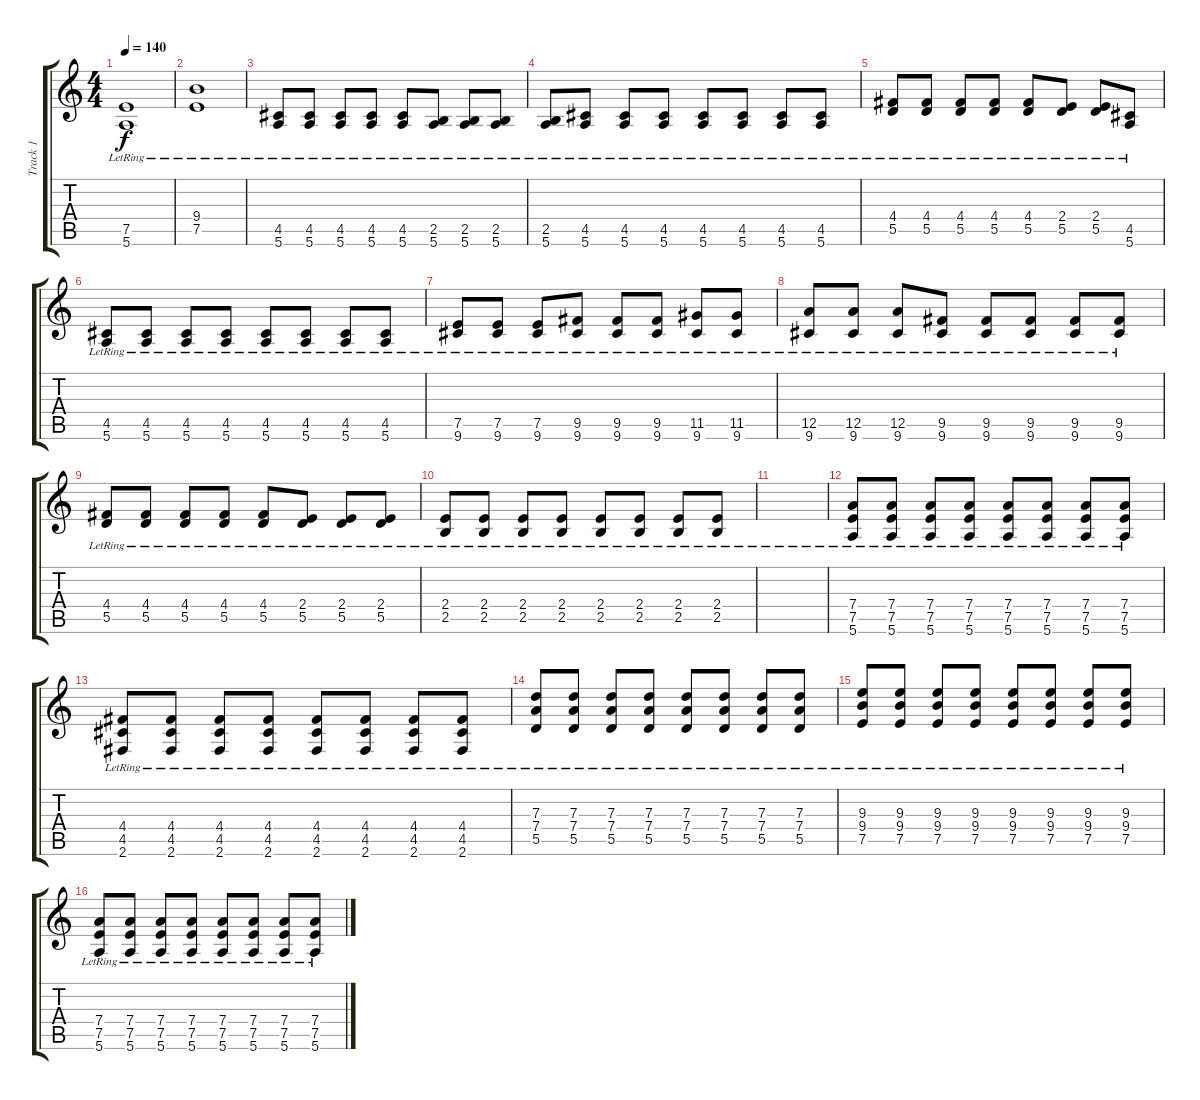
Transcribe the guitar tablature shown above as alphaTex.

\track ("Track 1" "Track 1") {instrument acousticguitarnylon}
\staff {score tabs}
\tuning (E4 B3 G3 D3 A2 E2) {hide}
\ts (4 4)
\tempo 140
\clef g2
\ks c
(7.5{lr} 5.6{lr}).1{dy f} |
(9.4{lr} 7.5{lr}).1 |
(4.5{lr} 5.6{lr}).8 (4.5{lr} 5.6{lr}).8 (4.5{lr} 5.6{lr}).8 (4.5{lr} 5.6{lr}).8 (4.5{lr} 5.6{lr}).8 (2.5{lr} 5.6{lr}).8 (2.5{lr} 5.6{lr}).8 (2.5{lr} 5.6{lr}).8 |
(2.5{lr} 5.6{lr}).8 (4.5{lr} 5.6{lr}).8 (4.5{lr} 5.6{lr}).8 (4.5{lr} 5.6{lr}).8 (4.5{lr} 5.6{lr}).8 (4.5{lr} 5.6{lr}).8 (4.5{lr} 5.6{lr}).8 (4.5{lr} 5.6{lr}).8 |
(4.4{lr} 5.5{lr}).8 (4.4{lr} 5.5{lr}).8 (4.4{lr} 5.5{lr}).8 (4.4{lr} 5.5{lr}).8 (4.4{lr} 5.5{lr}).8 (2.4{lr} 5.5{lr}).8 (2.4{lr} 5.5{lr}).8 (4.5{lr} 5.6{lr}).8 |
(4.5{lr} 5.6{lr}).8 (4.5{lr} 5.6{lr}).8 (4.5{lr} 5.6{lr}).8 (4.5{lr} 5.6{lr}).8 (4.5{lr} 5.6{lr}).8 (4.5{lr} 5.6{lr}).8 (4.5{lr} 5.6{lr}).8 (4.5{lr} 5.6{lr}).8 |
(7.5{lr} 9.6{lr}).8 (7.5{lr} 9.6{lr}).8 (7.5{lr} 9.6{lr}).8 (9.5{lr} 9.6{lr}).8 (9.5{lr} 9.6{lr}).8 (9.5{lr} 9.6{lr}).8 (11.5{lr} 9.6{lr}).8 (11.5{lr} 9.6{lr}).8 |
(12.5{lr} 9.6{lr}).8 (12.5{lr} 9.6{lr}).8 (12.5{lr} 9.6{lr}).8 (9.5{lr} 9.6{lr}).8 (9.5{lr} 9.6{lr}).8 (9.5{lr} 9.6{lr}).8 (9.5{lr} 9.6{lr}).8 (9.5{lr} 9.6).8 |
(4.4{lr} 5.5{lr}).8 (4.4{lr} 5.5{lr}).8 (4.4{lr} 5.5{lr}).8 (4.4{lr} 5.5{lr}).8 (4.4{lr} 5.5{lr}).8 (2.4{lr} 5.5{lr}).8 (2.4{lr} 5.5{lr}).8 (2.4{lr} 5.5{lr}).8 |
(2.4 2.5{lr}).8 (2.4 2.5{lr}).8 (2.4 2.5{lr}).8 (2.4 2.5{lr}).8 (2.4 2.5{lr}).8 (2.4 2.5{lr}).8 (2.4 2.5{lr}).8 (2.4 2.5{lr}).8 |
|
(7.4{lr} 7.5{lr} 5.6{lr}).8 (7.4{lr} 7.5{lr} 5.6{lr}).8 (7.4{lr} 7.5{lr} 5.6{lr}).8 (7.4{lr} 7.5{lr} 5.6{lr}).8 (7.4{lr} 7.5{lr} 5.6{lr}).8 (7.4{lr} 7.5{lr} 5.6{lr}).8 (7.4{lr} 7.5{lr} 5.6{lr}).8 (7.4{lr} 7.5{lr} 5.6{lr}).8 |
(4.4{lr} 4.5{lr} 2.6{lr}).8 (4.4{lr} 4.5{lr} 2.6{lr}).8 (4.4{lr} 4.5{lr} 2.6{lr}).8 (4.4{lr} 4.5{lr} 2.6{lr}).8 (4.4{lr} 4.5{lr} 2.6{lr}).8 (4.4{lr} 4.5{lr} 2.6{lr}).8 (4.4{lr} 4.5{lr} 2.6{lr}).8 (4.4{lr} 4.5{lr} 2.6{lr}).8 |
(7.3{lr} 7.4{lr} 5.5{lr}).8 (7.3{lr} 7.4{lr} 5.5{lr}).8 (7.3{lr} 7.4{lr} 5.5{lr}).8 (7.3{lr} 7.4{lr} 5.5{lr}).8 (7.3{lr} 7.4{lr} 5.5{lr}).8 (7.3{lr} 7.4{lr} 5.5{lr}).8 (7.3{lr} 7.4{lr} 5.5{lr}).8 (7.3{lr} 7.4{lr} 5.5{lr}).8 |
(9.3{lr} 9.4{lr} 7.5{lr}).8 (9.3{lr} 9.4{lr} 7.5{lr}).8 (9.3{lr} 9.4{lr} 7.5{lr}).8 (9.3{lr} 9.4{lr} 7.5{lr}).8 (9.3{lr} 9.4{lr} 7.5{lr}).8 (9.3{lr} 9.4{lr} 7.5{lr}).8 (9.3{lr} 9.4{lr} 7.5{lr}).8 (9.3{lr} 9.4{lr} 7.5{lr}).8 |
(7.4{lr} 7.5{lr} 5.6{lr}).8 (7.4{lr} 7.5{lr} 5.6{lr}).8 (7.4{lr} 7.5{lr} 5.6{lr}).8 (7.4{lr} 7.5{lr} 5.6{lr}).8 (7.4{lr} 7.5{lr} 5.6{lr}).8 (7.4{lr} 7.5{lr} 5.6{lr}).8 (7.4{lr} 7.5{lr} 5.6{lr}).8 (7.4{lr} 7.5{lr} 5.6{lr}).8
